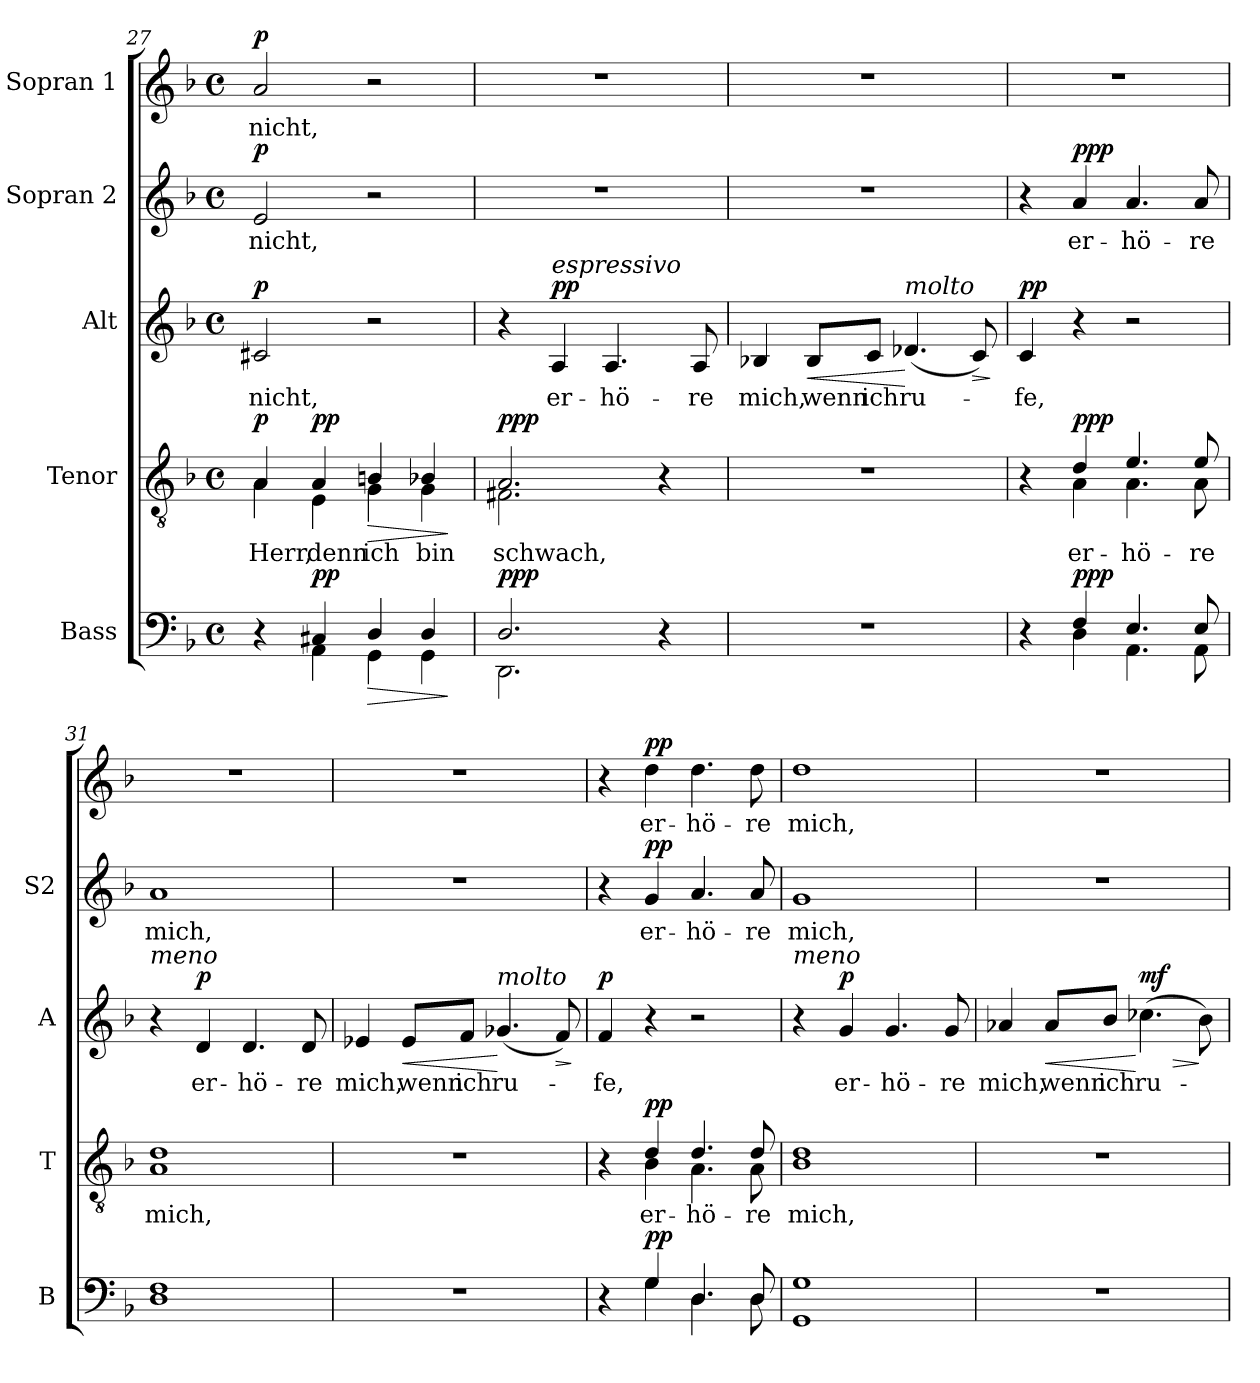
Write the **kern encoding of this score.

**kern	**dynam	**kern	**text	**dynam	**kern	**text	**dynam	**kern	**text	**dynam	**kern	**text	**dynam
*part5	*part5	*part4	*part4	*part4	*part3	*part3	*part3	*part2	*part2	*part2	*part1	*part1	*part1
*staff5	*staff5	*staff4	*staff4	*staff4	*staff3	*staff3	*staff3	*staff2	*staff2	*staff2	*staff1	*staff1	*staff1
*I"Bass	*	*I"Tenor	*	*	*I"Alt	*	*	*I"Sopran 2	*	*	*I"Sopran 1	*	*
*I'B	*	*I'T	*	*	*I'A	*	*	*I'S2	*	*	*	*	*
*clefF4	*	*clefGv2	*	*	*clefG2	*	*	*clefG2	*	*	*clefG2	*	*
*k[b-]	*	*k[b-]	*	*	*k[b-]	*	*	*k[b-]	*	*	*k[b-]	*	*
*M4/4	*	*M4/4	*	*	*M4/4	*	*	*M4/4	*	*	*M4/4	*	*
*met(c)	*	*met(c)	*	*	*met(c)	*	*	*met(c)	*	*	*met(c)	*	*
=27	=27	=27	=27	=27	=27	=27	=27	=27	=27	=27	=27	=27	=27
*^	*	*^	*	*	*	*	*	*	*	*	*	*	*
!	!	!	!	!	!	!LO:DY:a	!	!	!LO:DY:a	!	!	!LO:DY:a	!	!	!LO:DY:a
4r	4ryy	.	4A/	4A\	Herr,	p	2c#X/	nicht,	p	2e/	nicht,	p	2a/	nicht,	p
!	!	!LO:DY:a	!	!	!	!LO:DY:a	!	!	!	!	!	!	!	!	!
4C#X/	4AA\	pp	4A/	4E\	denn	pp	.	.	.	.	.	.	.	.	.
!	!	!LO:HP:b	!	!	!	!LO:HP:b	!	!	!	!	!	!	!	!	!
4D/	4GG\	>	4Bn/	4G\	ich	>	2r	.	.	2r	.	.	2r	.	.
4D/	4GG\	.	4B-X/	4G\	bin	.	.	.	.	.	.	.	.	.	.
*v	*v	*	*	*	*	*	*	*	*	*	*	*	*	*	*
*	*	*v	*v	*	*	*	*	*	*	*	*	*	*	*
.	]	.	.	]	.	.	.	.	.	.	.	.	.
!!LO:LB:g=z
=28	=28	=28	=28	=28	=28	=28	=28	=28	=28	=28	=28	=28	=28
*^	*	*^	*	*	*	*	*	*	*	*	*	*	*
!	!	!LO:DY:a	!	!	!	!LO:DY:a	!	!	!	!	!	!	!	!	!
2.D/	2.DD\	ppp	2.A/	2.F#X\	schwach,	ppp	4r	.	.	1r	.	.	1r	.	.
!	!	!	!	!	!	!	!LO:TX:a:i:t=espressivo	!	!	!	!	!	!	!	!
!	!	!	!	!	!	!	!	!	!LO:DY:a	!	!	!	!	!	!
.	.	.	.	.	.	.	4A/	er-	pp	.	.	.	.	.	.
.	.	.	.	.	.	.	4.A/	-hö-	.	.	.	.	.	.	.
4r	4ryy	.	4r	4ryy	.	.	.	.	.	.	.	.	.	.	.
.	.	.	.	.	.	.	8A/	-re	.	.	.	.	.	.	.
*v	*v	*	*	*	*	*	*	*	*	*	*	*	*	*	*
*	*	*v	*v	*	*	*	*	*	*	*	*	*	*	*
=29	=29	=29	=29	=29	=29	=29	=29	=29	=29	=29	=29	=29	=29
1r	.	1r	.	.	4B-X/	mich,	.	1r	.	.	1r	.	.
!	!	!	!	!	!	!	!LO:HP:b	!	!	!	!	!	!
.	.	.	.	.	8B-/L	wenn	<	.	.	.	.	.	.
.	.	.	.	.	8c/J	ich	.	.	.	.	.	.	.
!	!	!	!	!	!LO:TX:a:i:t=molto	!	!	!	!	!	!	!	!
.	.	.	.	.	(4.d-X/	ru-	[	.	.	.	.	.	.
!	!	!	!	!	!	!	!LO:HP:b	!	!	!	!	!	!
.	.	.	.	.	8c/)	.	>	.	.	.	.	.	.
.	.	.	.	.	.	.	]	.	.	.	.	.	.
=30	=30	=30	=30	=30	=30	=30	=30	=30	=30	=30	=30	=30	=30
*^	*	*^	*	*	*	*	*	*	*	*	*	*	*
!	!	!	!	!	!	!	!	!	!LO:DY:a	!	!	!	!	!	!
4r	4ryy	.	4r	4ryy	.	.	4c/	-fe,	pp	4r	.	.	1r	.	.
!	!	!LO:DY:a	!	!	!	!LO:DY:a	!	!	!	!	!	!LO:DY:a	!	!	!
4F/	4D\	ppp	4d/	4A\	er-	ppp	4r	.	.	4a/	er-	ppp	.	.	.
4.E/	4.AA\	.	4.e/	4.A\	-hö-	.	2r	.	.	4.a/	-hö-	.	.	.	.
8E/	8AA\	.	8e/	8A\	-re	.	.	.	.	8a/	-re	.	.	.	.
=31	=31	=31	=31	=31	=31	=31	=31	=31	=31	=31	=31	=31	=31	=31	=31
!	!	!	!	!	!	!	!LO:TX:a:i:t=meno	!	!	!	!	!	!	!	!
1F	1D	.	1d	1A	mich,	.	4r	.	.	1a	mich,	.	1r	.	.
!	!	!	!	!	!	!	!	!	!LO:DY:a	!	!	!	!	!	!
.	.	.	.	.	.	.	4d/	er-	p	.	.	.	.	.	.
.	.	.	.	.	.	.	4.d/	-hö-	.	.	.	.	.	.	.
.	.	.	.	.	.	.	8d/	-re	.	.	.	.	.	.	.
*v	*v	*	*	*	*	*	*	*	*	*	*	*	*	*	*
*	*	*v	*v	*	*	*	*	*	*	*	*	*	*	*
=32	=32	=32	=32	=32	=32	=32	=32	=32	=32	=32	=32	=32	=32
1r	.	1r	.	.	4e-X/	mich,	.	1r	.	.	1r	.	.
!	!	!	!	!	!	!	!LO:HP:b	!	!	!	!	!	!
.	.	.	.	.	8e-/L	wenn	<	.	.	.	.	.	.
.	.	.	.	.	8f/J	ich	.	.	.	.	.	.	.
!	!	!	!	!	!LO:TX:a:i:t=molto	!	!	!	!	!	!	!	!
.	.	.	.	.	(4.g-X/	ru-	[	.	.	.	.	.	.
!	!	!	!	!	!	!	!LO:HP:b	!	!	!	!	!	!
.	.	.	.	.	8f/)	.	>	.	.	.	.	.	.
.	.	.	.	.	.	.	]	.	.	.	.	.	.
=33	=33	=33	=33	=33	=33	=33	=33	=33	=33	=33	=33	=33	=33
*^	*	*^	*	*	*	*	*	*	*	*	*	*	*
!	!	!	!	!	!	!	!	!	!LO:DY:a	!	!	!	!	!	!
4r	4ryy	.	4r	4ryy	.	.	4f/	-fe,	p	4r	.	.	4r	.	.
!	!	!LO:DY:a	!	!	!	!LO:DY:a	!	!	!	!	!	!LO:DY:a	!	!	!LO:DY:a
4G/	4G\	pp	4d/	4B-\	er-	pp	4r	.	.	4g/	er-	pp	4dd\	er-	pp
4.D/	4.D\	.	4.d/	4.A\	-hö-	.	2r	.	.	4.a/	-hö-	.	4.dd\	-hö-	.
8D/	8D\	.	8d/	8A\	-re	.	.	.	.	8a/	-re	.	8dd\	-re	.
=34	=34	=34	=34	=34	=34	=34	=34	=34	=34	=34	=34	=34	=34	=34	=34
!	!	!	!	!	!	!	!LO:TX:a:i:t=meno	!	!	!	!	!	!	!	!
1G	1GG	.	1d	1B-	mich,	.	4r	.	.	1g	mich,	.	1dd	mich,	.
!	!	!	!	!	!	!	!	!	!LO:DY:a	!	!	!	!	!	!
.	.	.	.	.	.	.	4g/	er-	p	.	.	.	.	.	.
.	.	.	.	.	.	.	4.g/	-hö-	.	.	.	.	.	.	.
.	.	.	.	.	.	.	8g/	-re	.	.	.	.	.	.	.
*v	*v	*	*	*	*	*	*	*	*	*	*	*	*	*	*
*	*	*v	*v	*	*	*	*	*	*	*	*	*	*	*
!!LO:PB:g=z
=35	=35	=35	=35	=35	=35	=35	=35	=35	=35	=35	=35	=35	=35
1r	.	1r	.	.	4a-X/	mich,	.	1r	.	.	1r	.	.
!	!	!	!	!	!	!	!LO:HP:b	!	!	!	!	!	!
.	.	.	.	.	8a-/L	wenn	<	.	.	.	.	.	.
.	.	.	.	.	8b-/J	ich	.	.	.	.	.	.	.
!	!	!	!	!	!	!	!LO:HP:n=1:b	!	!	!	!	!	!
!	!	!	!	!	!	!	!LO:DY:n=1:a	!	!	!	!	!	!
.	.	.	.	.	(4.cc-X\	ru-	[ > mf	.	.	.	.	.	.
.	.	.	.	.	8b-\)	.	]	.	.	.	.	.	.
=	=	=	=	=	=	=	=	=	=	=	=	=	=
*-	*-	*-	*-	*-	*-	*-	*-	*-	*-	*-	*-	*-	*-
